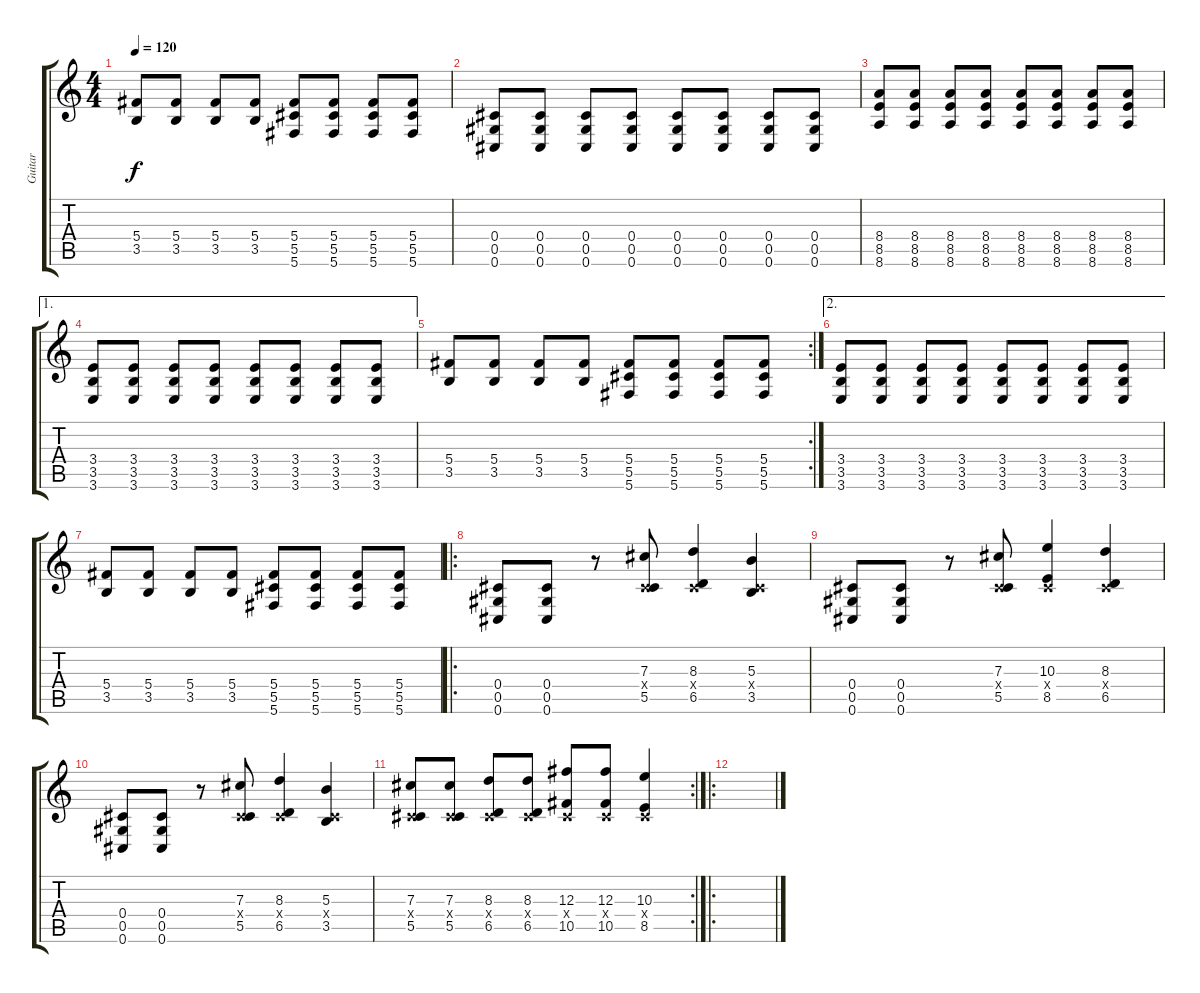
\track ("Guitar" "Guitar") {instrument distortionguitar}
\staff {score tabs}
\tuning (Eb4 Bb3 Gb3 Db3 Ab2 Db2) {hide}
\ts (4 4)
\tempo 120
\clef g2
\ks c
(5.4 3.5).8{dy f} (5.4 3.5).8 (5.4 3.5).8 (5.4 3.5).8 (5.4 5.5 5.6).8 (5.4 5.5 5.6).8 (5.4 5.5 5.6).8 (5.4 5.5 5.6).8 |
(0.4 0.5 0.6).8 (0.4 0.5 0.6).8 (0.4 0.5 0.6).8 (0.4 0.5 0.6).8 (0.4 0.5 0.6).8 (0.4 0.5 0.6).8 (0.4 0.5 0.6).8 (0.4 0.5 0.6).8 |
(8.4 8.5 8.6).8 (8.4 8.5 8.6).8 (8.4 8.5 8.6).8 (8.4 8.5 8.6).8 (8.4 8.5 8.6).8 (8.4 8.5 8.6).8 (8.4 8.5 8.6).8 (8.4 8.5 8.6).8 |
\ae 1
(3.4 3.5 3.6).8 (3.4 3.5 3.6).8 (3.4 3.5 3.6).8 (3.4 3.5 3.6).8 (3.4 3.5 3.6).8 (3.4 3.5 3.6).8 (3.4 3.5 3.6).8 (3.4 3.5 3.6).8 |
\rc 2
(5.4 3.5).8 (5.4 3.5).8 (5.4 3.5).8 (5.4 3.5).8 (5.4 5.5 5.6).8 (5.4 5.5 5.6).8 (5.4 5.5 5.6).8 (5.4 5.5 5.6).8 |
\ae 2
(3.4 3.5 3.6).8 (3.4 3.5 3.6).8 (3.4 3.5 3.6).8 (3.4 3.5 3.6).8 (3.4 3.5 3.6).8 (3.4 3.5 3.6).8 (3.4 3.5 3.6).8 (3.4 3.5 3.6).8 |
(5.4 3.5).8 (5.4 3.5).8 (5.4 3.5).8 (5.4 3.5).8 (5.4 5.5 5.6).8 (5.4 5.5 5.6).8 (5.4 5.5 5.6).8 (5.4 5.5 5.6).8 |
\ro
(0.4 0.5 0.6).8 (0.4 0.5 0.6).8 r.8 (7.3 0.4{x} 5.5).8 (8.3 0.4{x} 6.5).4 (5.3 0.4{x} 3.5).4 |
(0.4 0.5 0.6).8 (0.4 0.5 0.6).8 r.8 (7.3 0.4{x} 5.5).8 (10.3 0.4{x} 8.5).4 (8.3 0.4{x} 6.5).4 |
(0.4 0.5 0.6).8 (0.4 0.5 0.6).8 r.8 (7.3 0.4{x} 5.5).8 (8.3 0.4{x} 6.5).4 (5.3 0.4{x} 3.5).4 |
\rc 2
(7.3 0.4{x} 5.5).8 (7.3 0.4{x} 5.5).8 (8.3 0.4{x} 6.5).8 (8.3 0.4{x} 6.5).8 (12.3 0.4{x} 10.5).8 (12.3 0.4{x} 10.5).8 (10.3 0.4{x} 8.5).4 |
\ro
